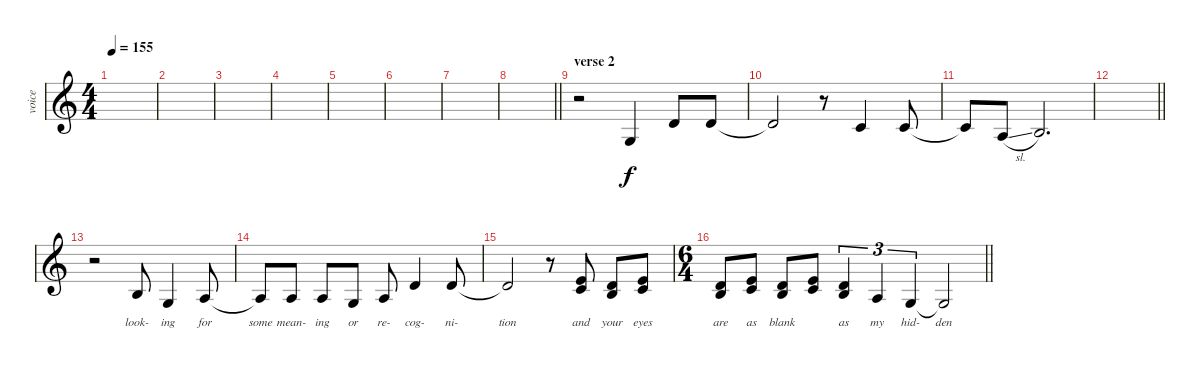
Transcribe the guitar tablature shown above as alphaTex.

\track ("voice" "voice") {instrument altosax}
\staff {score}
\tuning (E4 B3 G3 D3 A2 E2) {hide}
\ts (4 4)
\tempo 155
\clef g2
\ks c
|
|
|
|
|
|
|
\barLineRight lightlight
|
\section ("" "verse 2")
r.2 0.3.4{lyrics (0 "") lyrics (1 "") lyrics (2 "") lyrics (3 "") lyrics (4 "")} 3.2.8{lyrics (0 "") lyrics (1 "") lyrics (2 "") lyrics (3 "") lyrics (4 "")} 3.2.8{lyrics (0 "") lyrics (1 "") lyrics (2 "") lyrics (3 "") lyrics (4 "")} |
3.2{t}.2{lyrics (0 "") lyrics (1 "") lyrics (2 "") lyrics (3 "") lyrics (4 "")} r.8 1.2.4{lyrics (0 "") lyrics (1 "") lyrics (2 "") lyrics (3 "") lyrics (4 "")} 1.2.8{lyrics (0 "") lyrics (1 "") lyrics (2 "") lyrics (3 "") lyrics (4 "")} |
1.2{t}.8{lyrics (0 "") lyrics (1 "") lyrics (2 "") lyrics (3 "") lyrics (4 "")} 2.3{sl}.8{lyrics (0 "") lyrics (1 "") lyrics (2 "") lyrics (3 "") lyrics (4 "")} 4.3.2{d lyrics (0 "") lyrics (1 "") lyrics (2 "") lyrics (3 "") lyrics (4 "")} |
\barLineRight lightlight
|
r.2 0.2.8{lyrics (0 "look-") lyrics (1 "") lyrics (2 "") lyrics (3 "") lyrics (4 "")} 0.3.4{lyrics (0 "ing") lyrics (1 "") lyrics (2 "") lyrics (3 "") lyrics (4 "")} 2.3.8{lyrics (0 "for") lyrics (1 "") lyrics (2 "") lyrics (3 "") lyrics (4 "")} |
2.3{t}.8{lyrics (0 "some") lyrics (1 "") lyrics (2 "") lyrics (3 "") lyrics (4 "")} 2.3.8{lyrics (0 "mean-") lyrics (1 "") lyrics (2 "") lyrics (3 "") lyrics (4 "")} 2.3.8{lyrics (0 "ing") lyrics (1 "") lyrics (2 "") lyrics (3 "") lyrics (4 "")} 0.3.8{lyrics (0 "or") lyrics (1 "") lyrics (2 "") lyrics (3 "") lyrics (4 "")} 2.3.8{lyrics (0 "re-") lyrics (1 "") lyrics (2 "") lyrics (3 "") lyrics (4 "")} 3.2.4{lyrics (0 "cog-") lyrics (1 "") lyrics (2 "") lyrics (3 "") lyrics (4 "")} 3.2.8{lyrics (0 "ni-") lyrics (1 "") lyrics (2 "") lyrics (3 "") lyrics (4 "")} |
3.2{t}.2{lyrics (0 "tion") lyrics (1 "") lyrics (2 "") lyrics (3 "") lyrics (4 "")} r.8 (0.1 1.2).8{lyrics (0 "and") lyrics (1 "") lyrics (2 "") lyrics (3 "") lyrics (4 "")} (0.2 7.3).8{lyrics (0 "your") lyrics (1 "") lyrics (2 "") lyrics (3 "") lyrics (4 "")} (0.1 1.2).8{lyrics (0 "eyes") lyrics (1 "") lyrics (2 "") lyrics (3 "") lyrics (4 "")} |
\ts (6 4)
\barLineRight lightlight
(0.2 7.3).8{lyrics (0 "are") lyrics (1 "") lyrics (2 "") lyrics (3 "") lyrics (4 "")} (0.1 1.2).8{lyrics (0 "as") lyrics (1 "") lyrics (2 "") lyrics (3 "") lyrics (4 "")} (0.2 7.3).8{lyrics (0 "blank") lyrics (1 "") lyrics (2 "") lyrics (3 "") lyrics (4 "")} (0.1 1.2).8{lyrics (0 "") lyrics (1 "") lyrics (2 "") lyrics (3 "") lyrics (4 "")} (0.2 7.3).4{tu (3 2) lyrics (0 "as") lyrics (1 "") lyrics (2 "") lyrics (3 "") lyrics (4 "")} 2.3.4{tu (3 2) lyrics (0 "my") lyrics (1 "") lyrics (2 "") lyrics (3 "") lyrics (4 "")} 0.3.4{tu (3 2) lyrics (0 "hid-") lyrics (1 "") lyrics (2 "") lyrics (3 "") lyrics (4 "")} 0.3{t}.2{lyrics (0 "den") lyrics (1 "") lyrics (2 "") lyrics (3 "") lyrics (4 "")}
